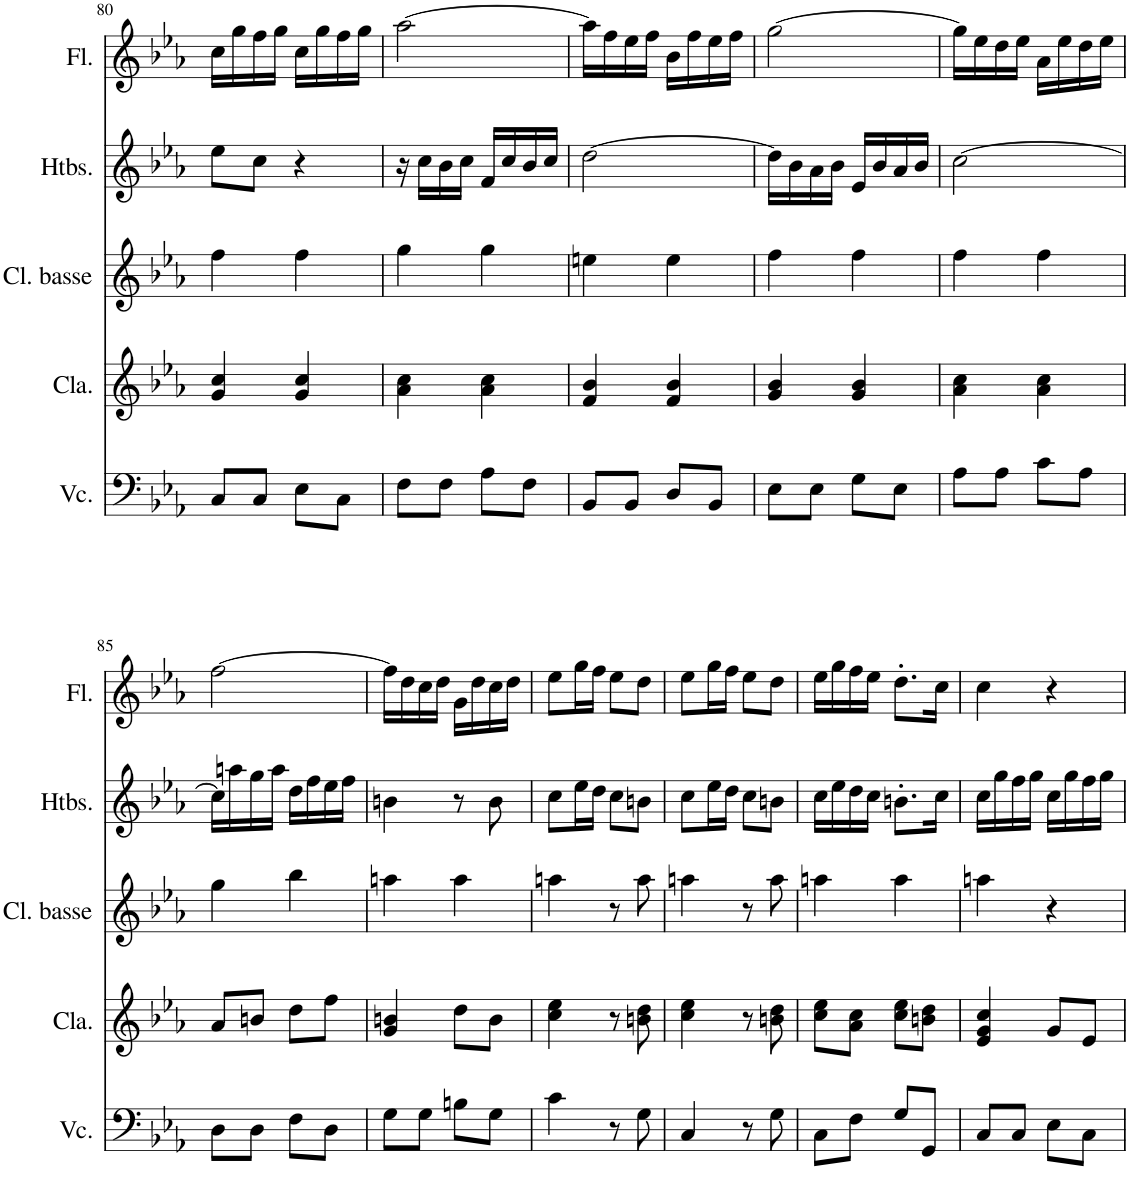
**kern	**kern	**kern	**kern	**kern
*part5	*part4	*part3	*part2	*part1
*staff5	*staff4	*staff3	*staff2	*staff1
*I"Violoncelle, Cello	*I"Clavecin, Harpsichord	*I"Clarinette Basse, Clarinet	*I"Hautbois, Oboe	*I"Flûte, Flute
*I'Vc.	*I'Cla.	*I'Cl. basse	*I'Htbs.	*I'Fl.
!!LO:PB:g=z
*clefF4	*clefG2	*clefG2	*clefG2	*clefG2
*	*	*Trd8c14	*	*
*k[b-e-a-]	*k[b-e-a-]	*k[b-e-a-]	*k[b-e-a-]	*k[b-e-a-]
*M2/4	*M2/4	*M2/4	*M2/4	*M2/4
=80	=80	=80	=80	=80
8C/L	4g/ 4cc/	4ff\	8ee-\L	16cc\LL
.	.	.	.	16gg\
8C/J	.	.	8cc\J	16ff\
.	.	.	.	16gg\JJ
8E-\L	4g/ 4cc/	4ff\	4r	16cc\LL
.	.	.	.	16gg\
8C\J	.	.	.	16ff\
.	.	.	.	16gg\JJ
=81	=81	=81	=81	=81
8F\L	4a-\ 4cc\	4gg\	16r	[2aa-\
.	.	.	16cc\LL	.
8F\J	.	.	16b-\	.
.	.	.	16cc\JJ	.
8A-\L	4a-\ 4cc\	4gg\	16f/LL	.
.	.	.	16cc/	.
8F\J	.	.	16b-/	.
.	.	.	16cc/JJ	.
=82	=82	=82	=82	=82
8BB-/L	4f/ 4b-/	4een\	[2dd\	16aa-\LL]
.	.	.	.	16ff\
8BB-/J	.	.	.	16ee-\
.	.	.	.	16ff\JJ
8D/L	4f/ 4b-/	4ee\	.	16b-\LL
.	.	.	.	16ff\
8BB-/J	.	.	.	16ee-\
.	.	.	.	16ff\JJ
=83	=83	=83	=83	=83
8E-\L	4g/ 4b-/	4ff\	16dd\LL]	[2gg\
.	.	.	16b-\	.
8E-\J	.	.	16a-\	.
.	.	.	16b-\JJ	.
8G\L	4g/ 4b-/	4ff\	16e-/LL	.
.	.	.	16b-/	.
8E-\J	.	.	16a-/	.
.	.	.	16b-/JJ	.
=84	=84	=84	=84	=84
8A-\L	4a-\ 4cc\	4ff\	[2cc\	16gg\LL]
.	.	.	.	16ee-\
8A-\J	.	.	.	16dd\
.	.	.	.	16ee-\JJ
8c\L	4a-\ 4cc\	4ff\	.	16a-\LL
.	.	.	.	16ee-\
8A-\J	.	.	.	16dd\
.	.	.	.	16ee-\JJ
!!LO:LB:g=z
=85	=85	=85	=85	=85
8D\L	8a-/L	4gg\	16cc\LL]	[2ff\
.	.	.	16aan\	.
8D\J	8bn/J	.	16gg\	.
.	.	.	16aa\JJ	.
8F\L	8dd\L	4bb-\	16dd\LL	.
.	.	.	16ff\	.
8D\J	8ff\J	.	16ee-\	.
.	.	.	16ff\JJ	.
=86	=86	=86	=86	=86
8G\L	4g/ 4bn/	4aan\	4bn\	16ff\LL]
.	.	.	.	16dd\
8G\J	.	.	.	16cc\
.	.	.	.	16dd\JJ
8Bn\L	8dd\L	4aa\	8r	16g\LL
.	.	.	.	16dd\
8G\J	8b\J	.	8b\	16cc\
.	.	.	.	16dd\JJ
=87	=87	=87	=87	=87
4c\	4cc\ 4ee-\	4aan\	8cc\L	8ee-\L
.	.	.	16ee-\L	16gg\L
.	.	.	16dd\JJ	16ff\JJ
8r	8r	8r	8cc\L	8ee-\L
8G\	8bn\ 8dd\	8aa\	8bn\J	8dd\J
=88	=88	=88	=88	=88
4C/	4cc\ 4ee-\	4aan\	8cc\L	8ee-\L
.	.	.	16ee-\L	16gg\L
.	.	.	16dd\JJ	16ff\JJ
8r	8r	8r	8cc\L	8ee-\L
8G\	8bn\ 8dd\	8aa\	8bn\J	8dd\J
=89	=89	=89	=89	=89
8C\L	8cc\ 8ee-\L	4aan\	16cc\LL	16ee-\LL
.	.	.	16ee-\	16gg\
8F\J	8a-\ 8cc\J	.	16dd\	16ff\
.	.	.	16cc\JJ	16ee-\JJ
8G/L	8cc\ 8ee-\L	4aa\	8.bn'\L	8.dd'\L
8GG/J	8bn\ 8dd\J	.	.	.
.	.	.	16cc\Jk	16cc\Jk
=90	=90	=90	=90	=90
8C/L	4e-/ 4g/ 4cc/	4aan\	16cc\LL	4cc\
.	.	.	16gg\	.
8C/J	.	.	16ff\	.
.	.	.	16gg\JJ	.
8E-\L	8g/L	4r	16cc\LL	4r
.	.	.	16gg\	.
8C\J	8e-/J	.	16ff\	.
.	.	.	16gg\JJ	.
=	=	=	=	=
*-	*-	*-	*-	*-
